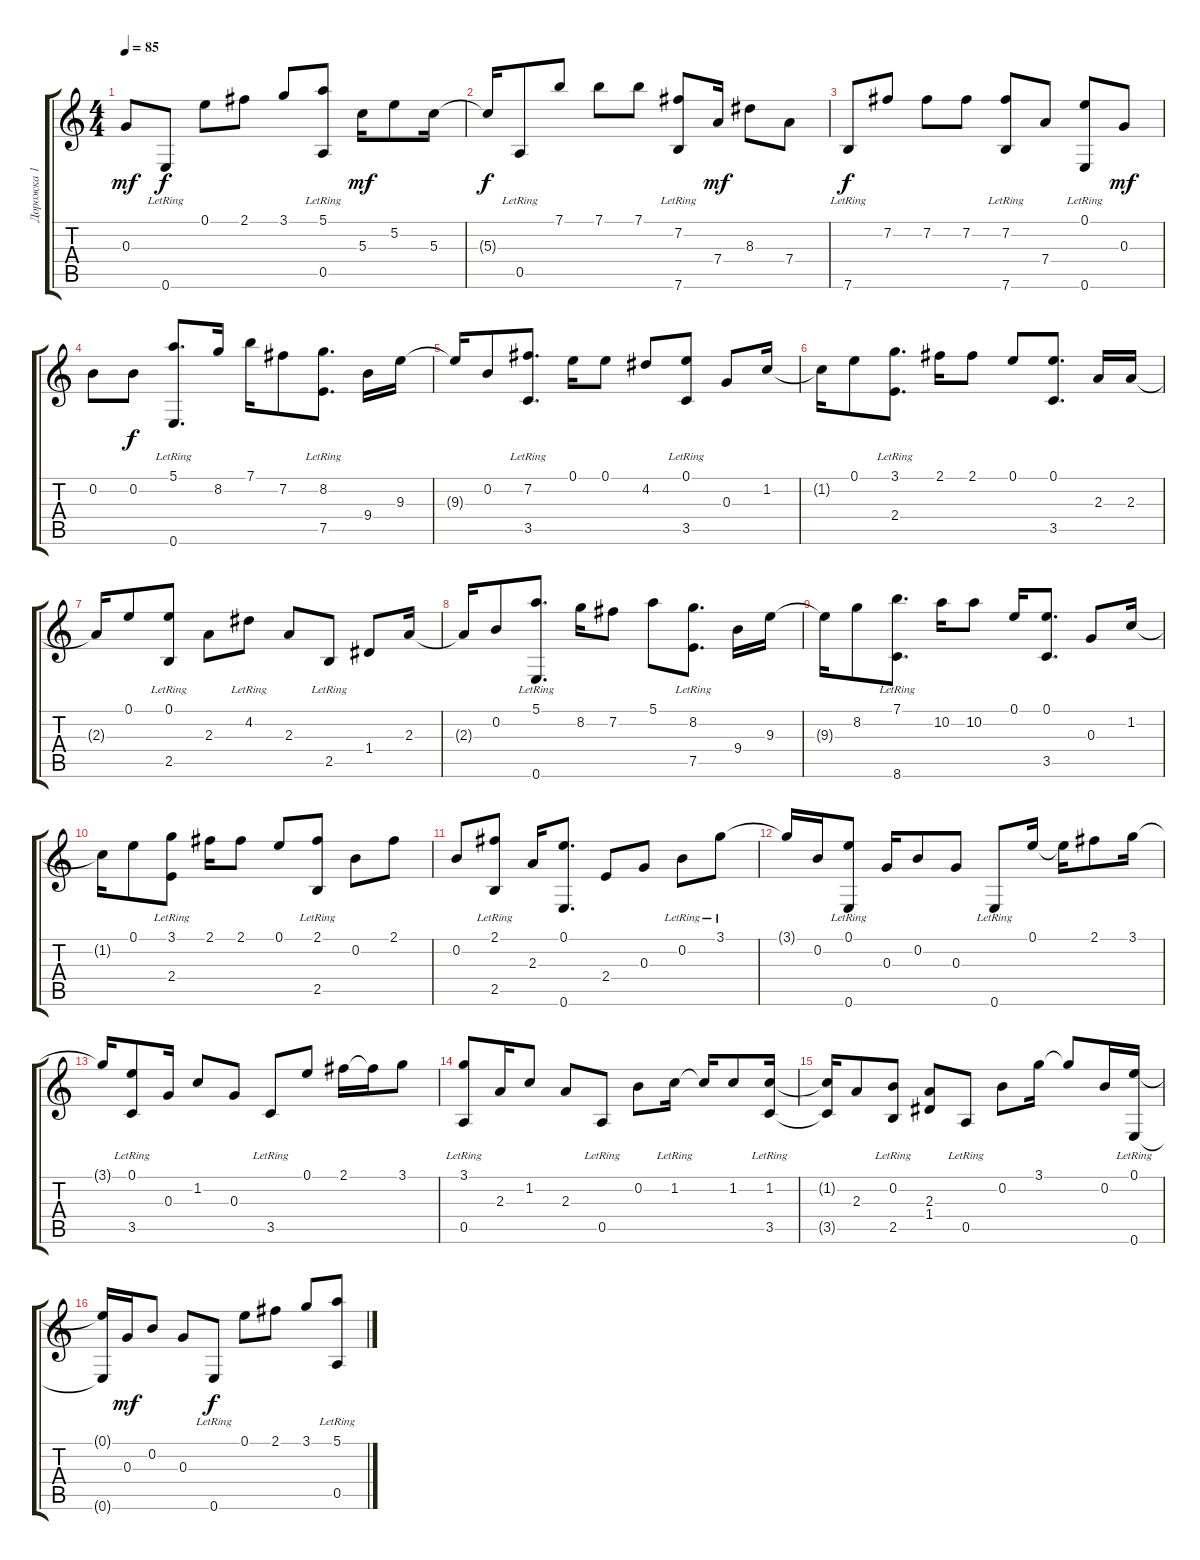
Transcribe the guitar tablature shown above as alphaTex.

\track ("Дорожка 1" "Дорожка 1") {instrument electricguitarjazz}
\staff {score tabs}
\tuning (E4 B3 G3 D3 A2 E2) {hide}
\ts (4 4)
\tempo 85
\clef g2
\ks c
0.3.8{dy mf} 0.6{lr}.8{dy f} 0.1.8 2.1.8 3.1.8 (5.1{lr} 0.5{lr}).8 5.3.16{dy mf} 5.2.8 5.3.16 |
5.3{t}.16{dy f} 0.5{lr}.8 7.1.8 7.1.8 7.1.8 (7.2{lr} 7.6{lr}).8 7.4.16{dy mf} 8.3.8 7.4.8 |
7.6{lr}.8{dy f} 7.2.8 7.2.8 7.2.8 (7.2{lr} 7.6{lr}).8 7.4.8 (0.1{lr} 0.6{lr}).8 0.3.8{dy mf} |
0.2.8 0.2.8{dy f} (5.1{lr} 0.6{lr}).8{d} 8.2.16 7.1.16 7.2.8 (8.2{lr} 7.5{lr}).8{d} 9.4.16 9.3.16 |
9.3{t}.16 0.2.8 (7.2{lr} 3.5{lr}).8{d} 0.1.16 0.1.8 4.2.8 (0.1{lr} 3.5{lr}).8 0.3.8 1.2.16 |
1.2{t}.16 0.1.8 (3.1{lr} 2.4{lr}).8{d} 2.1.16 2.1.8 0.1.8 (0.1 3.5).8{d} 2.3.16 2.3.16 |
2.3{t}.16 0.1.8 (0.1{lr} 2.5{lr}).8 2.3.8 4.2{lr}.8 2.3.8 2.5{lr}.8 1.4.8 2.3.16 |
2.3{t}.16 0.2.8 (5.1{lr} 0.6).8{d} 8.2.16 7.2.8 5.1.8 (8.2{lr} 7.5{lr}).8{d} 9.4.16 9.3.16 |
9.3{t}.16 8.2.8 (7.1{lr} 8.6{lr}).8{d} 10.2.16 10.2.8 0.1.16 (0.1 3.5).8{d} 0.3.8 1.2.16 |
1.2{t}.16 0.1.8 (3.1{lr} 2.4{lr}).8 2.1.16 2.1.8 0.1.8 (2.1{lr} 2.5{lr}).8 0.2.8 2.1.8 |
0.2.8 (2.1{lr} 2.5{lr}).8 2.3.16 (0.1 0.6).8{d} 2.4.8 0.3.8 0.2{lr}.8 3.1{lr}.8 |
3.1{t}.16 0.2.16 (0.1{lr} 0.6{lr}).8 0.3.16 0.2.8 0.3.8 0.6{lr}.8 0.1.16 0.1{t}.16 2.1.8 3.1.16 |
3.1{t}.16 (0.1{lr} 3.5{lr}).8 0.3.16 1.2.8 0.3.8 3.5{lr}.8 0.1.8 2.1.16 2.1{t}.16 3.1.8 |
(3.1{lr} 0.5{lr}).8 2.3.16 1.2.8 2.3.8 0.5{lr}.8 0.2.8 1.2{lr}.16 1.2{t}.16 1.2.8 (1.2{lr} 3.5{lr}).16 |
(1.2{t} 3.5{t}).16 2.3.8 (0.2{lr} 2.5{lr}).8 (2.3 1.4).8 0.5{lr}.8 0.2.8 3.1.16 3.1{t}.8 0.2.16 (0.1{lr} 0.6{lr}).16 |
(0.1{t} 0.6{t}).16 0.3.16{dy mf} 0.2.8 0.3.8 0.6{lr}.8{dy f} 0.1.8 2.1.8 3.1.8 (5.1{lr} 0.5{lr}).8
